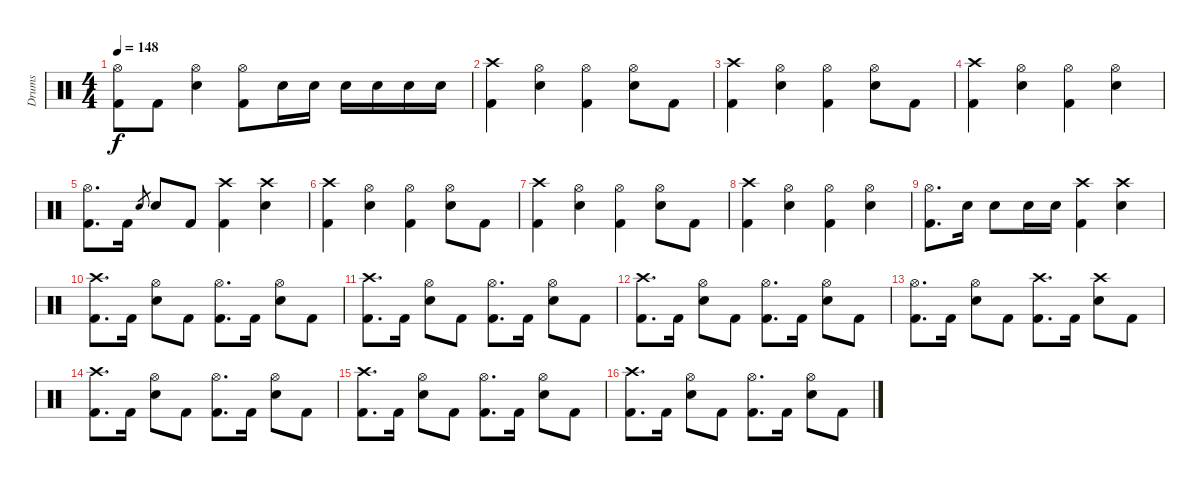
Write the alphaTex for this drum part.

\track ("Drums" "Drums") {instrument percussion}
\staff {score}
\articulation defaults
\ts (4 4)
\tempo 148
\clef neutral
\ks c
("Hi-Hat (open)" "Kick (hit) 2").8{dy f} "Kick (hit) 2".8 ("Hi-Hat (open)" "Snare (hit) 2").4 ("Hi-Hat (open)" "Kick (hit) 2").8 "Snare (hit) 2".16 "Snare (hit) 2".16 "Snare (hit) 2".16 "Snare (hit) 2".16 "Snare (hit) 2".16 "Snare (hit) 2".16 |
("Crash high (hit)" "Kick (hit) 2").4 ("Hi-Hat (open)" "Snare (hit) 2").4 ("Hi-Hat (open)" "Kick (hit) 2").4 ("Hi-Hat (open)" "Snare (hit) 2").8 "Kick (hit) 2".8 |
("Crash high (hit)" "Kick (hit) 2").4 ("Hi-Hat (open)" "Snare (hit) 2").4 ("Hi-Hat (open)" "Kick (hit) 2").4 ("Hi-Hat (open)" "Snare (hit) 2").8 "Kick (hit) 2".8 |
("Crash high (hit)" "Kick (hit) 2").4 ("Hi-Hat (open)" "Snare (hit) 2").4 ("Hi-Hat (open)" "Kick (hit) 2").4 ("Hi-Hat (open)" "Snare (hit) 2").4 |
("Hi-Hat (open)" "Kick (hit) 2").8{d} "Kick (hit) 2".16 "Snare (hit) 2".8{gr} "Snare (hit) 2".8 "Kick (hit) 2".8 ("Crash high (hit)" "Kick (hit) 2").4 ("Crash high (hit)" "Snare (hit) 2").4 |
("Crash high (hit)" "Kick (hit) 2").4 ("Hi-Hat (open)" "Snare (hit) 2").4 ("Hi-Hat (open)" "Kick (hit) 2").4 ("Hi-Hat (open)" "Snare (hit) 2").8 "Kick (hit) 2".8 |
("Crash high (hit)" "Kick (hit) 2").4 ("Hi-Hat (open)" "Snare (hit) 2").4 ("Hi-Hat (open)" "Kick (hit) 2").4 ("Hi-Hat (open)" "Snare (hit) 2").8 "Kick (hit) 2".8 |
("Crash high (hit)" "Kick (hit) 2").4 ("Hi-Hat (open)" "Snare (hit) 2").4 ("Hi-Hat (open)" "Kick (hit) 2").4 ("Hi-Hat (open)" "Snare (hit) 2").4 |
("Hi-Hat (open)" "Kick (hit) 2").8{d} "Snare (hit) 2".16 "Snare (hit) 2".8 "Snare (hit) 2".16 "Snare (hit) 2".16 ("Crash high (hit)" "Kick (hit) 2").4 ("Crash high (hit)" "Snare (hit) 2").4 |
("Crash high (hit)" "Kick (hit) 2").8{d} "Kick (hit) 2".16 ("Hi-Hat (open)" "Snare (hit) 2").8 "Kick (hit) 2".8 ("Hi-Hat (open)" "Kick (hit) 2").8{d} "Kick (hit) 2".16 ("Hi-Hat (open)" "Snare (hit) 2").8 "Kick (hit) 2".8 |
("Crash high (hit)" "Kick (hit) 2").8{d} "Kick (hit) 2".16 ("Hi-Hat (open)" "Snare (hit) 2").8 "Kick (hit) 2".8 ("Hi-Hat (open)" "Kick (hit) 2").8{d} "Kick (hit) 2".16 ("Hi-Hat (open)" "Snare (hit) 2").8 "Kick (hit) 2".8 |
("Crash high (hit)" "Kick (hit) 2").8{d} "Kick (hit) 2".16 ("Hi-Hat (open)" "Snare (hit) 2").8 "Kick (hit) 2".8 ("Hi-Hat (open)" "Kick (hit) 2").8{d} "Kick (hit) 2".16 ("Hi-Hat (open)" "Snare (hit) 2").8 "Kick (hit) 2".8 |
("Hi-Hat (open)" "Kick (hit) 2").8{d} "Kick (hit) 2".16 ("Hi-Hat (open)" "Snare (hit) 2").8 "Kick (hit) 2".8 ("Crash high (hit)" "Kick (hit) 2").8{d} "Kick (hit) 2".16 ("Crash high (hit)" "Snare (hit) 2").8 "Kick (hit) 2".8 |
("Crash high (hit)" "Kick (hit) 2").8{d} "Kick (hit) 2".16 ("Hi-Hat (open)" "Snare (hit) 2").8 "Kick (hit) 2".8 ("Hi-Hat (open)" "Kick (hit) 2").8{d} "Kick (hit) 2".16 ("Hi-Hat (open)" "Snare (hit) 2").8 "Kick (hit) 2".8 |
("Crash high (hit)" "Kick (hit) 2").8{d} "Kick (hit) 2".16 ("Hi-Hat (open)" "Snare (hit) 2").8 "Kick (hit) 2".8 ("Hi-Hat (open)" "Kick (hit) 2").8{d} "Kick (hit) 2".16 ("Hi-Hat (open)" "Snare (hit) 2").8 "Kick (hit) 2".8 |
("Crash high (hit)" "Kick (hit) 2").8{d} "Kick (hit) 2".16 ("Hi-Hat (open)" "Snare (hit) 2").8 "Kick (hit) 2".8 ("Hi-Hat (open)" "Kick (hit) 2").8{d} "Kick (hit) 2".16 ("Hi-Hat (open)" "Snare (hit) 2").8 "Kick (hit) 2".8
